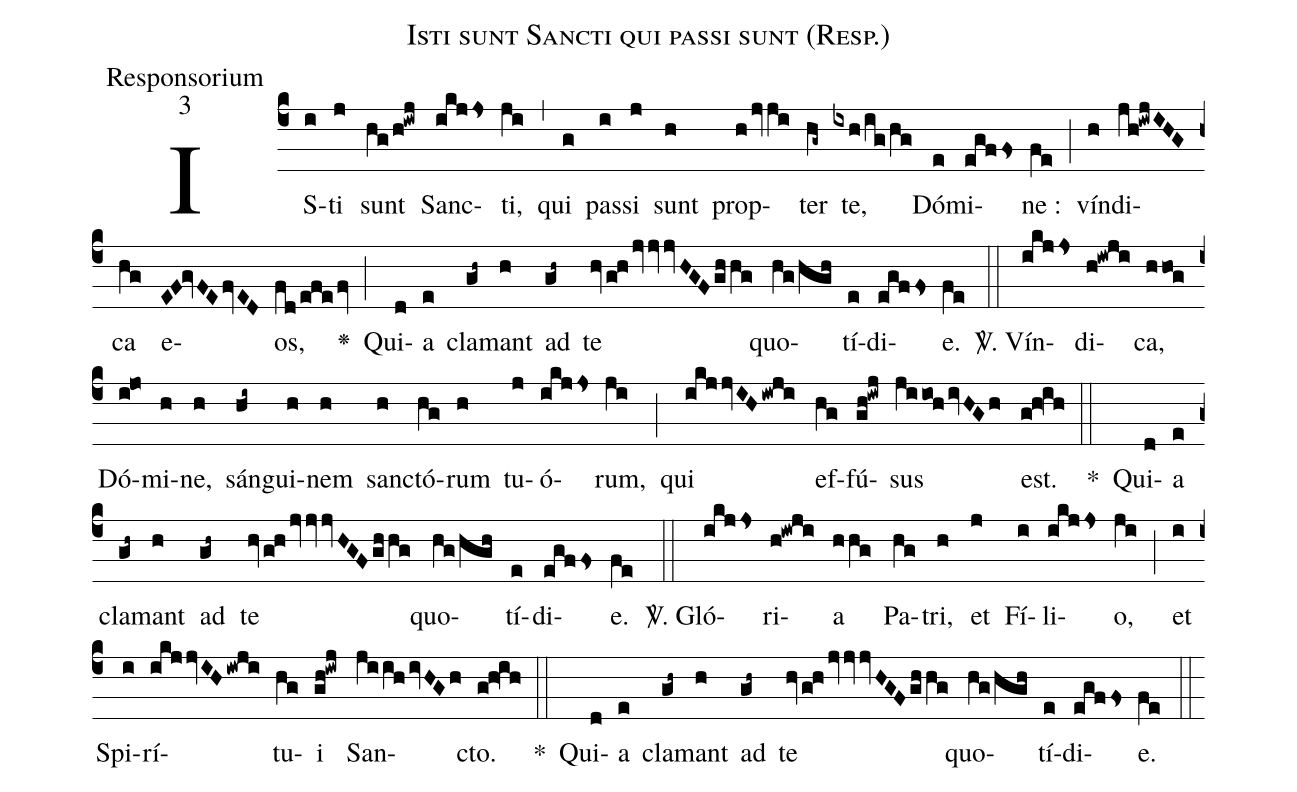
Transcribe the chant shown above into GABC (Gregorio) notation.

name:Isti sunt Sancti qui passi sunt (Resp.);
office-part:Responsorium;
mode:3;
%%
(c4)IS(i)ti(j) sunt(hg/h!iwj) Sanc(ikjjs)ti,(ji) (,) qui(g) pas(i)si(j) sunt(h) prop(h/jvji)ter(hg~) te,(ixh/ig/hg) Dó(e)mi(egffs)ne :(fe) (;) vín(h)di(jh!iwjIHG)ca(hg) e(EF!gvFEfvED)os,(fd/efe/fv) <v>\greheightstar</v>(;) Qui(d)a(e) cla(gh~)mant(h) ad(gh~) te(hv/g!hjvjvjv/HGFghhg) quo(hg/hgh)tí(e)di(egffs)e.(fe) (::)

<sp>V/</sp>. Vín(ikjjs)di(h!iwji)ca,(hhog) Dó(i!jo)mi(h)ne,(h) sán(hi~)gui(h)nem(h) sanc(h)tó(hg)rum(h) tu(j)ó(ikjjs)rum,(ji) (;) qui(ikjjvIH/iwji) ef(hg)fú(gh!iwj)sus(jiioh/ivHGh) est.(g!h!ih) (::)
*() Qui(d)a(e) cla(gh~)mant(h) ad(gh~) te(hv/g!hjvjvjv/HGFghhg) quo(hg/hgh)tí(e)di(egffs)e.(fe) (::)

<sp>V/</sp>. Gló(ikjjs)ri(h!iwji)a(hhg) Pa(hg)tri,(h) et(j) Fí(i)li(ikjjs)o,(ji) (;) et(i) Spi(i)rí(ikjjvIH/iwji)tu(hg)i(gh!iwj) San(jiihivHGh)cto.(g!h!ih) (::)
*() Qui(d)a(e) cla(gh~)mant(h) ad(gh~) te(hv/g!hjvjvjv/HGFghhg) quo(hg/hgh)tí(e)di(egffs)e.(fe) (::)
